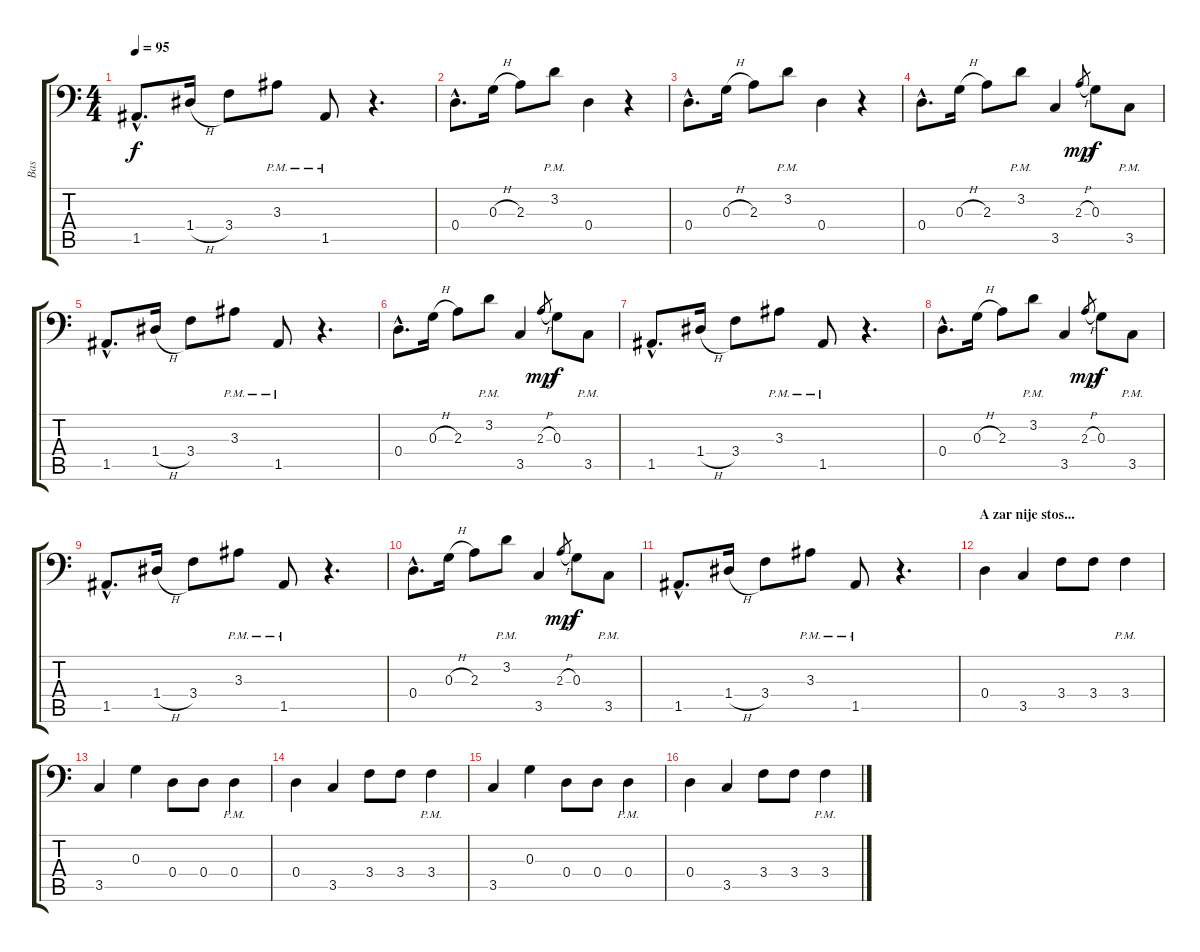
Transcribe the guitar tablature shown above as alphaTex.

\track ("Bas" "Bas") {instrument electricbassfinger}
\staff {score tabs}
\tuning (E3 B2 G2 D2 A1 E1) {hide}
\ts (4 4)
\tempo 95
\clef f4
\ks c
1.5{hac}.8{d dy f} 1.4{h}.16 3.4.8 3.3{pm}.8 1.5{pm}.8 r.4{d} |
0.4{hac}.8{d} 0.3{h}.16 2.3.8 3.2{pm}.8 0.4.4 r.4 |
0.4{hac}.8{d} 0.3{h}.16 2.3.8 3.2{pm}.8 0.4.4 r.4 |
0.4{hac}.8{d} 0.3{h}.16 2.3.8 3.2{pm}.8 3.5.4 2.3{h}.8{gr dy mp} 0.3.8{dy f} 3.5{pm}.8 |
1.5{hac}.8{d} 1.4{h}.16 3.4.8 3.3{pm}.8 1.5{pm}.8 r.4{d} |
0.4{hac}.8{d} 0.3{h}.16 2.3.8 3.2{pm}.8 3.5.4 2.3{h}.8{gr dy mp} 0.3.8{dy f} 3.5{pm}.8 |
1.5{hac}.8{d} 1.4{h}.16 3.4.8 3.3{pm}.8 1.5{pm}.8 r.4{d} |
0.4{hac}.8{d} 0.3{h}.16 2.3.8 3.2{pm}.8 3.5.4 2.3{h}.8{gr dy mp} 0.3.8{dy f} 3.5{pm}.8 |
1.5{hac}.8{d} 1.4{h}.16 3.4.8 3.3{pm}.8 1.5{pm}.8 r.4{d} |
0.4{hac}.8{d} 0.3{h}.16 2.3.8 3.2{pm}.8 3.5.4 2.3{h}.8{gr dy mp} 0.3.8{dy f} 3.5{pm}.8 |
1.5{hac}.8{d} 1.4{h}.16 3.4.8 3.3{pm}.8 1.5{pm}.8 r.4{d} |
\section ("" "A zar nije stos...")
0.4.4 3.5.4 3.4.8 3.4.8 3.4{pm}.4 |
3.5.4 0.3.4 0.4.8 0.4.8 0.4{pm}.4 |
0.4.4 3.5.4 3.4.8 3.4.8 3.4{pm}.4 |
3.5.4 0.3.4 0.4.8 0.4.8 0.4{pm}.4 |
0.4.4 3.5.4 3.4.8 3.4.8 3.4{pm}.4
